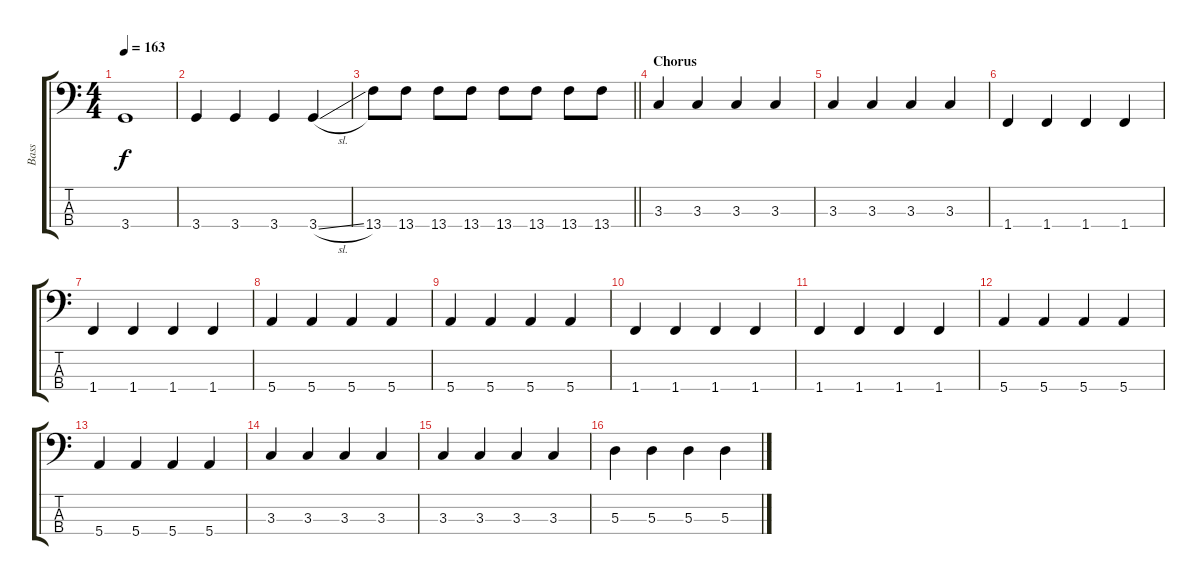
\track ("Bass" "Bass") {instrument electricbassfinger}
\staff {score tabs}
\tuning (G2 D2 A1 E1) {hide}
\ts (4 4)
\tempo 163
\clef f4
\ks c
3.4{t}.1{dy f} |
3.4.4 3.4.4 3.4.4 3.4{sl}.4 |
\barLineRight lightlight
13.4.8 13.4.8 13.4.8 13.4.8 13.4.8 13.4.8 13.4.8 13.4.8 |
\section ("" "Chorus")
3.3.4 3.3.4 3.3.4 3.3.4 |
3.3.4 3.3.4 3.3.4 3.3.4 |
1.4.4 1.4.4 1.4.4 1.4.4 |
1.4.4 1.4.4 1.4.4 1.4.4 |
5.4.4 5.4.4 5.4.4 5.4.4 |
5.4.4 5.4.4 5.4.4 5.4.4 |
1.4.4 1.4.4 1.4.4 1.4.4 |
1.4.4 1.4.4 1.4.4 1.4.4 |
5.4.4 5.4.4 5.4.4 5.4.4 |
5.4.4 5.4.4 5.4.4 5.4.4 |
3.3.4 3.3.4 3.3.4 3.3.4 |
3.3.4 3.3.4 3.3.4 3.3.4 |
5.3.4 5.3.4 5.3.4 5.3.4
